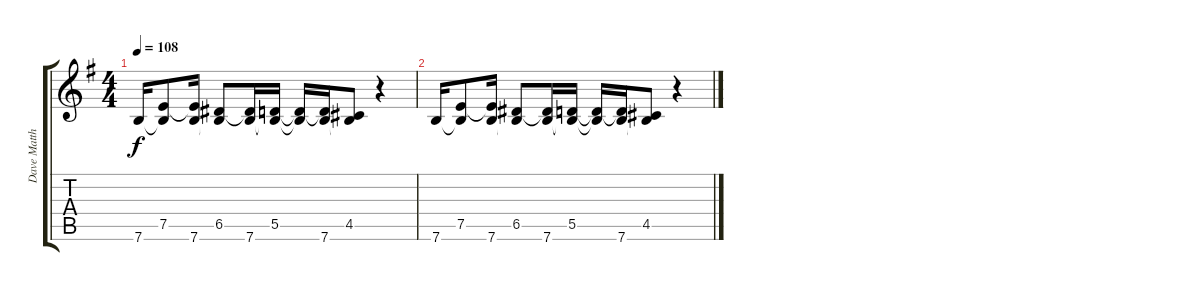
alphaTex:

\track ("Dave Matthews" "Dave Matth") {instrument acousticguitarsteel}
\staff {score tabs}
\tuning (E4 B3 G3 D3 A2 E2) {hide}
\ts (4 4)
\tempo 108
\clef g2
\ks g
7.6.16{dy f} (7.5 7.6{t}).8 (7.5{t} 7.6).16 (6.5 7.6{t}).8 (6.5{t} 7.6).16 (5.5 7.6{t}).16 (5.5{t} 7.6{t}).16 (5.5{t} 7.6).16 (4.5 7.6{t}).8 r.4 |
7.6.16 (7.5 7.6{t}).8 (7.5{t} 7.6).16 (6.5 7.6{t}).8 (6.5{t} 7.6).16 (5.5 7.6{t}).16 (5.5{t} 7.6{t}).16 (5.5{t} 7.6).16 (4.5 7.6{t}).8 r.4
